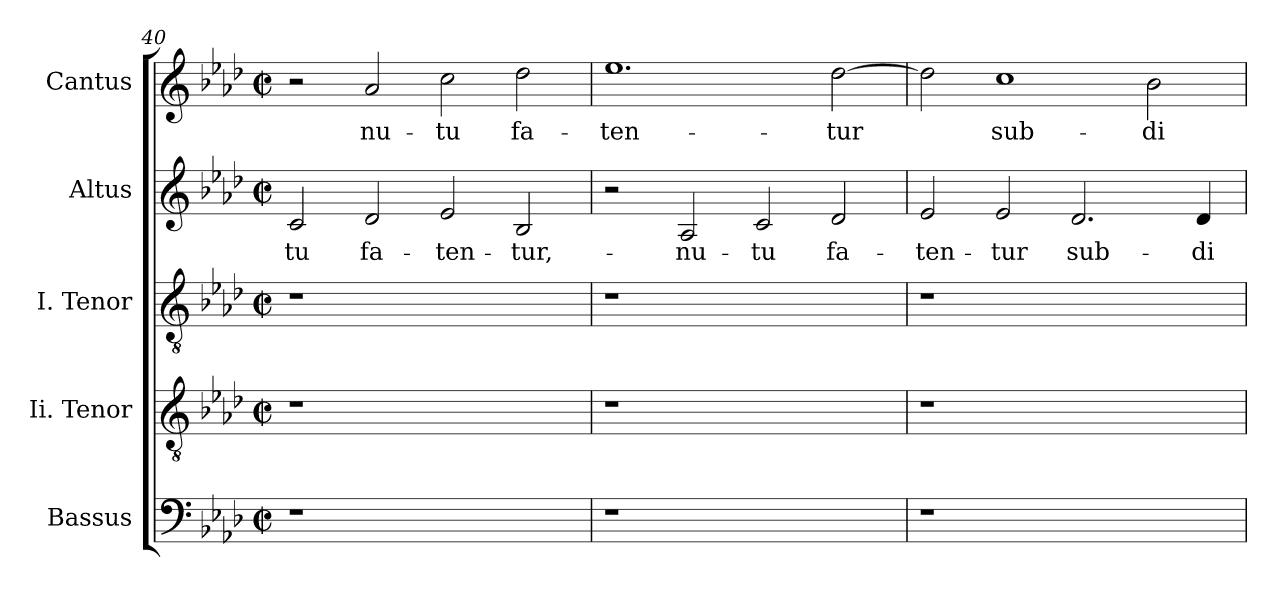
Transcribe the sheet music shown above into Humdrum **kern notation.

**kern	**kern	**kern	**kern	**text	**kern	**text
*part5	*part4	*part3	*part2	*part2	*part1	*part1
*staff5	*staff4	*staff3	*staff2	*staff2	*staff1	*staff1
*I"Bassus	*I"Ii. Tenor	*I"I. Tenor	*I"Altus	*	*I"Cantus	*
*clefF4	*clefGv2	*clefGv2	*clefG2	*	*clefG2	*
*k[b-e-a-d-]	*k[b-e-a-d-]	*k[b-e-a-d-]	*k[b-e-a-d-]	*	*k[b-e-a-d-]	*
*A-:	*A-:	*A-:	*A-:	*	*A-:	*
*M2/2	*M2/2	*M2/2	*M2/2	*	*M2/2	*
*met(c|)	*met(c|)	*met(c|)	*met(c|)	*	*met(c|)	*
=40	=40	=40	=40	=40	=40	=40
!	!	!	!	!LO:LY:b:cj	!	!
1r	1r	1r	2c/	-tu	2r	.
!	!	!	!	!LO:LY:b:cj	!	!LO:LY:b:cj
.	.	.	2d-/	fa-	2a-/	nu-
!	!	!	!	!LO:LY:b:cj	!	!LO:LY:b:cj
1ryy	1ryy	1ryy	2e-/	-ten-	2cc\	-tu
!	!	!	!	!LO:LY:b:cj	!	!LO:LY:b:cj
.	.	.	2B-/	-tur,-	2dd-\	fa-
=41	=41	=41	=41	=41	=41	=41
!	!	!	!	!	!	!LO:LY:b:cj
1r	1r	1r	2r	.	1.ee-	-ten-
!	!	!	!	!LO:LY:b:cj	!	!
.	.	.	2A-/	-nu-	.	.
!	!	!	!	!LO:LY:b:cj	!	!
1ryy	1ryy	1ryy	2c/	-tu	.	.
!	!	!	!	!LO:LY:b:cj	!	!LO:LY:b:cj
.	.	.	2d-/	fa-	[>2dd-\	-tur
=42	=42	=42	=42	=42	=42	=42
!	!	!	!	!LO:LY:b:cj	!	!
1r	1r	1r	2e-/	-ten-	2dd-\]	.
!	!	!	!	!LO:LY:b:cj	!	!LO:LY:b:cj
.	.	.	2e-/	-tur	1cc	sub-
!	!	!	!	!LO:LY:b:cj	!	!
1ryy	1ryy	1ryy	2.d-/	sub-	.	.
!	!	!	!	!	!	!LO:LY:b:cj
.	.	.	.	.	2b-\	-di-
!	!	!	!	!LO:LY:b:cj	!	!
.	.	.	4d-/	-di-	.	.
=	=	=	=	=	=	=
*-	*-	*-	*-	*-	*-	*-
